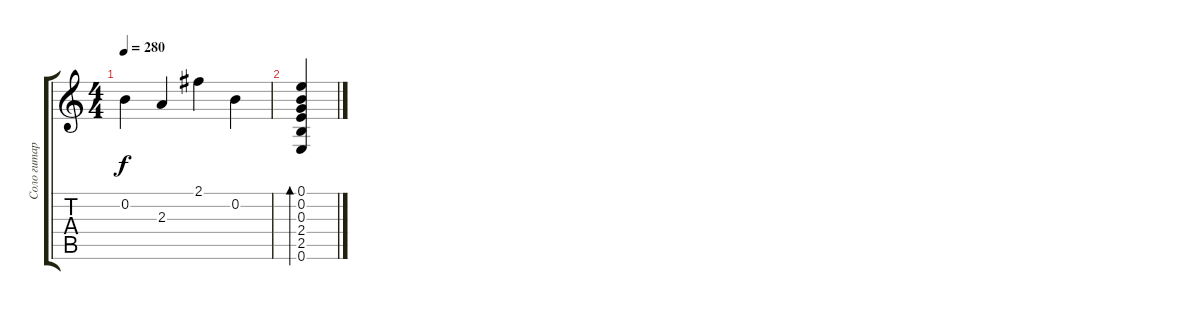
\track ("Соло гитара" "Соло гитар") {instrument electricguitarjazz}
\staff {score tabs}
\tuning (E4 B3 G3 D3 A2 E2) {hide}
\ts (4 4)
\tempo 280
\clef g2
\ks c
0.2.4{dy f} 2.3.4 2.1.4 0.2.4 |
(0.1 0.2 0.3 2.4 2.5 0.6).4{bd 60}
